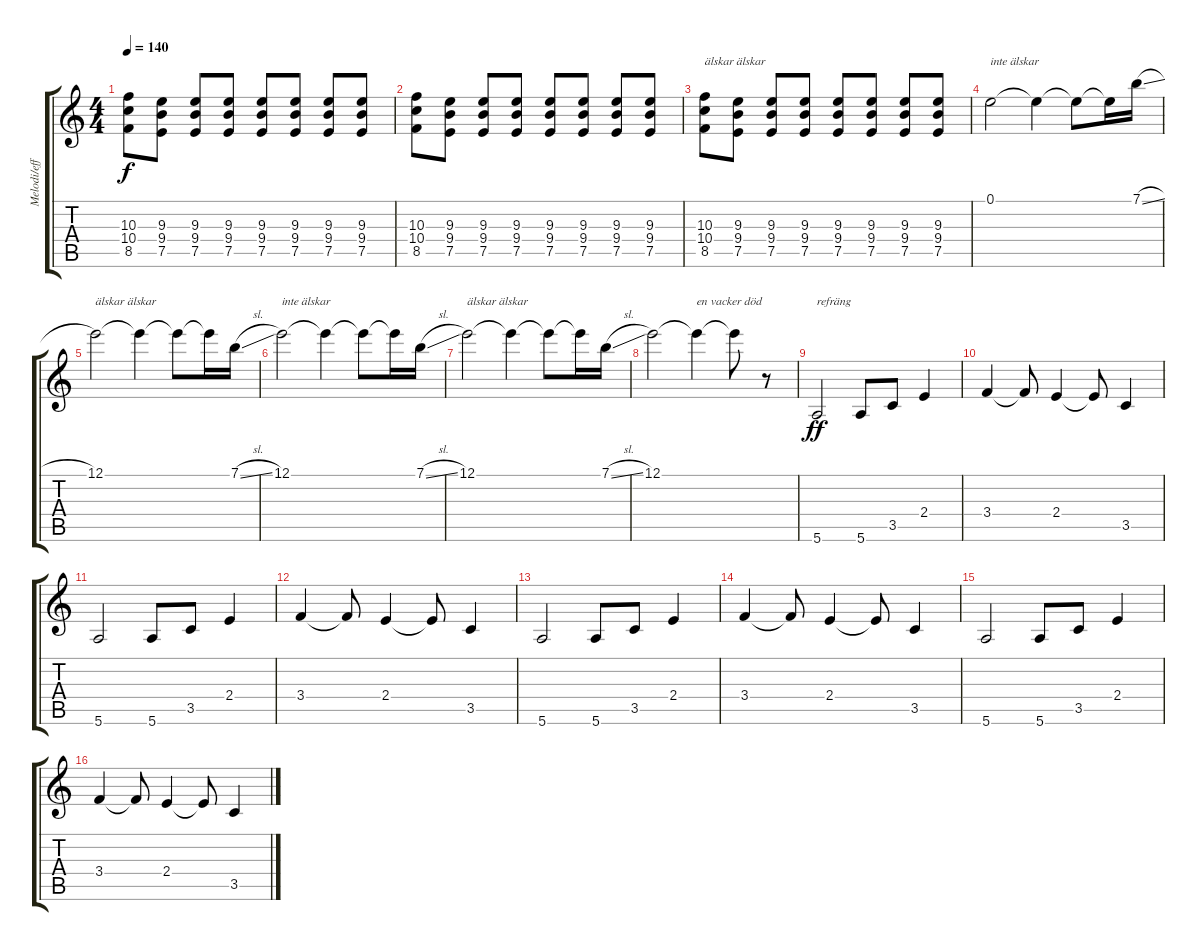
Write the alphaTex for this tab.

\track ("Melodi/effekter" "Melodi/eff") {instrument overdrivenguitar}
\staff {score tabs}
\tuning (E4 B3 G3 D3 A2 E2) {hide}
\ts (4 4)
\tempo 140
\clef g2
\ks c
(10.3 10.4 8.5).8{dy f} (9.3 9.4 7.5).8 (9.3 9.4 7.5).8 (9.3 9.4 7.5).8 (9.3 9.4 7.5).8 (9.3 9.4 7.5).8 (9.3 9.4 7.5).8 (9.3 9.4 7.5).8 |
(10.3 10.4 8.5).8 (9.3 9.4 7.5).8 (9.3 9.4 7.5).8 (9.3 9.4 7.5).8 (9.3 9.4 7.5).8 (9.3 9.4 7.5).8 (9.3 9.4 7.5).8 (9.3 9.4 7.5).8 |
(10.3 10.4 8.5).8{txt "älskar älskar"} (9.3 9.4 7.5).8 (9.3 9.4 7.5).8 (9.3 9.4 7.5).8 (9.3 9.4 7.5).8 (9.3 9.4 7.5).8 (9.3 9.4 7.5).8 (9.3 9.4 7.5).8 |
0.1.2{txt "inte älskar"} 0.1{t}.4 0.1{t}.8 0.1{t}.16 7.1{sl}.16 |
12.1.2{txt "älskar älskar"} 12.1{t}.4 12.1{t}.8 12.1{t}.16 7.1{sl}.16 |
12.1.2{txt "inte älskar"} 12.1{t}.4 12.1{t}.8 12.1{t}.16 7.1{sl}.16 |
12.1.2{txt "älskar älskar"} 12.1{t}.4 12.1{t}.8 12.1{t}.16 7.1{sl}.16 |
12.1.2 12.1{t}.4{txt "en vacker död"} 12.1{t}.8 r.8 |
5.6.2{txt "refräng" dy ff} 5.6.8 3.5.8 2.4.4 |
3.4.4 3.4{t}.8 2.4.4 2.4{t}.8 3.5.4 |
5.6.2 5.6.8 3.5.8 2.4.4 |
3.4.4 3.4{t}.8 2.4.4 2.4{t}.8 3.5.4 |
5.6.2 5.6.8 3.5.8 2.4.4 |
3.4.4 3.4{t}.8 2.4.4 2.4{t}.8 3.5.4 |
5.6.2 5.6.8 3.5.8 2.4.4 |
3.4.4 3.4{t}.8 2.4.4 2.4{t}.8 3.5.4
